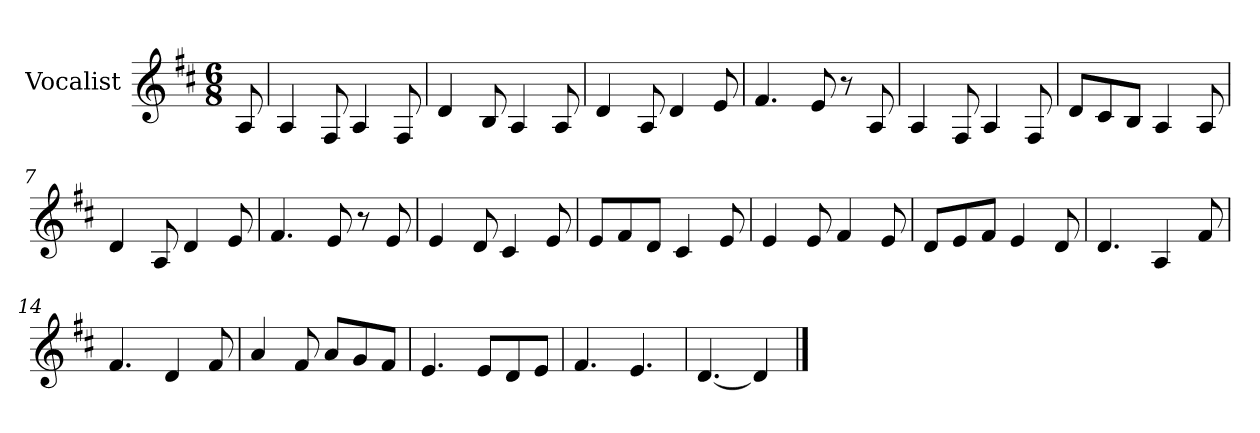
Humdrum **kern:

**kern
*part1
*staff1
*I"Vocalist
*k[f#c#]
*D:
*M6/8
=
8A
=1
4A
8F#
4A
8F#
=2
4d
8B
4A
8A
=3
4d
8A
4d
8e
=4
4.f#
8e
8r
8A
=5
4A
8F#
4A
8F#
=6
8dL
8c#
8BJ
4A
8A
=7
4d
8A
4d
8e
=8
4.f#
8e
8r
8e
=9
4e
8d
4c#
8e
=10
8eL
8f#
8dJ
4c#
8e
=11
4e
8e
4f#
8e
=12
8dL
8e
8f#J
4e
8d
=13
4.d
4A
8f#
=14
4.f#
4d
8f#
=15
4a
8f#
8aL
8g
8f#J
=16
4.e
8eL
8d
8eJ
=17
4.f#
4.e
=18
[4.d
4d]
==
*-
